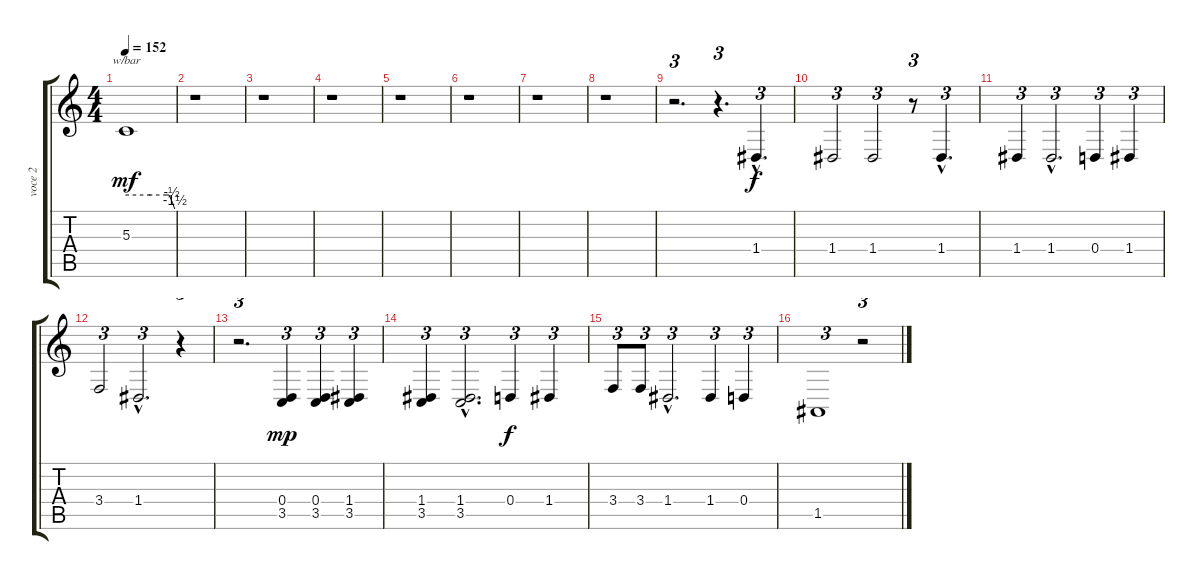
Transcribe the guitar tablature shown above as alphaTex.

\track ("voce 2" "voce 2") {instrument recorder}
\staff {score tabs}
\tuning (E4 B3 G3 D3 A2 E2) {hide}
\ts (4 4)
\tempo 152
\clef g2
\ks c
5.3.1{tbe (custom default 0 0 30 0 50 0 53 0 56 -2 60 -6) dy mf} |
r.1 |
r.1 |
r.1 |
r.1 |
r.1 |
r.1 |
r.1 |
r.2{d tu (3 2)} r.4{d tu (3 2)} 1.4{hac}.4{d tu (3 2) dy f} |
1.4.2{tu (3 2)} 1.4.2{tu (3 2)} r.8{tu (3 2)} 1.4{hac}.4{d tu (3 2)} |
1.4.4{tu (3 2)} 1.4{hac}.2{d tu (3 2)} 0.4.4{tu (3 2)} 1.4.4{tu (3 2)} |
3.4.2{tu (3 2)} 1.4{hac}.2{d tu (3 2)} r.4{tu (3 2)} |
r.2{d tu (3 2)} (0.4 3.5).4{tu (3 2) dy mp} (0.4 3.5).4{tu (3 2)} (1.4 3.5).4{tu (3 2)} |
(1.4 3.5).4{tu (3 2)} (1.4{hac} 3.5{hac}).2{d tu (3 2)} 0.4.4{tu (3 2) dy f} 1.4.4{tu (3 2)} |
3.4.8{tu (3 2)} 3.4.8{tu (3 2)} 1.4{hac}.2{d tu (3 2)} 1.4.4{tu (3 2)} 0.4.4{tu (3 2)} |
1.5.1{tu (3 2)} r.2{tu (3 2)}
